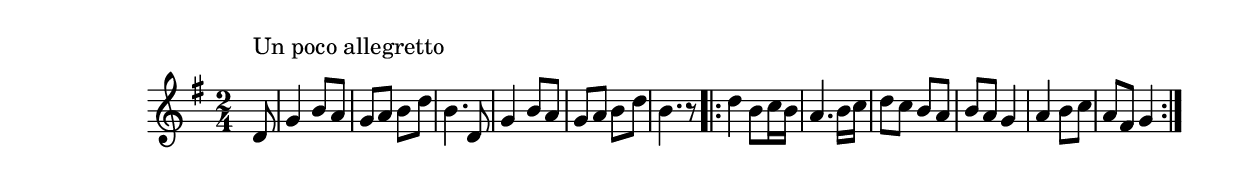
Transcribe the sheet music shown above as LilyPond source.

\version "2.19.49"
%{\header {
  title = "Derrie-`r' Chez Nous il y a Trois Fleurs (France)"
  composer = "anonymous"
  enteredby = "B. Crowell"
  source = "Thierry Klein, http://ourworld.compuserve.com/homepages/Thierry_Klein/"
}%}
\score{{\key g \major
\time 2/4
%{\tempo 8=115
%}\relative c' {
  \partial 8
  d8^\markup{\column { "Un poco allegretto" " " }} g4 b8 a | g8 a b d | b4. d,8 | g4 b8 a | g8 a b d | b4. r8 
  \bar ".|:" d4 b8 c16 b | a4. b16 c | d8 c b a | b a g4 | a4 b8 c | a8 fis g4
  \bar ":|."
}

}}